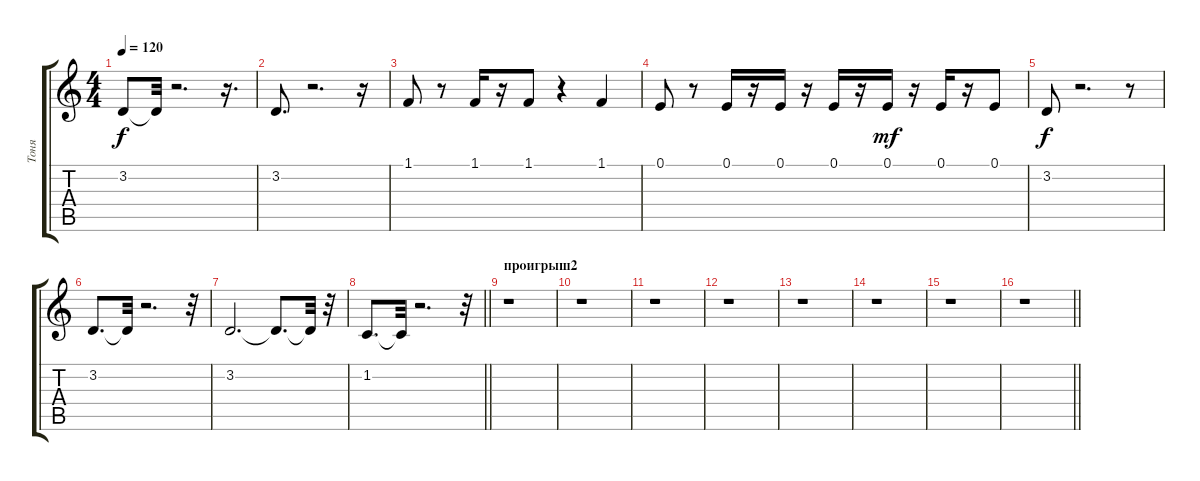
\track ("Тоня" "Тоня") {instrument pad3polysynth}
\staff {score tabs}
\tuning (E4 B3 G3 D3 A2 E2) {hide}
\ts (4 4)
\tempo 120
\clef g2
\ks c
3.2.8{dy f} 3.2{t}.32 r.2{d} r.16{d} |
3.2.8{d} r.2{d} r.16 |
1.1.8 r.8 1.1.16 r.16 1.1.8 r.4 1.1.4 |
0.1.8 r.8 0.1.16 r.16 0.1.16 r.16 0.1.16 r.16 0.1.16{dy mf} r.16 0.1.16 r.16 0.1.8 |
3.2.8{dy f} r.2{d} r.8 |
3.2.8{d} 3.2{t}.32 r.2{d} r.32 |
3.2.2{d} 3.2{t}.8{d} 3.2{t}.32 r.32 |
\barLineRight lightlight
1.2.8{d} 1.2{t}.32 r.2{d} r.32 |
\section ("" "проигрыш2")
r.1 |
r.1 |
r.1 |
r.1 |
r.1 |
r.1 |
r.1 |
\barLineRight lightlight
r.1
